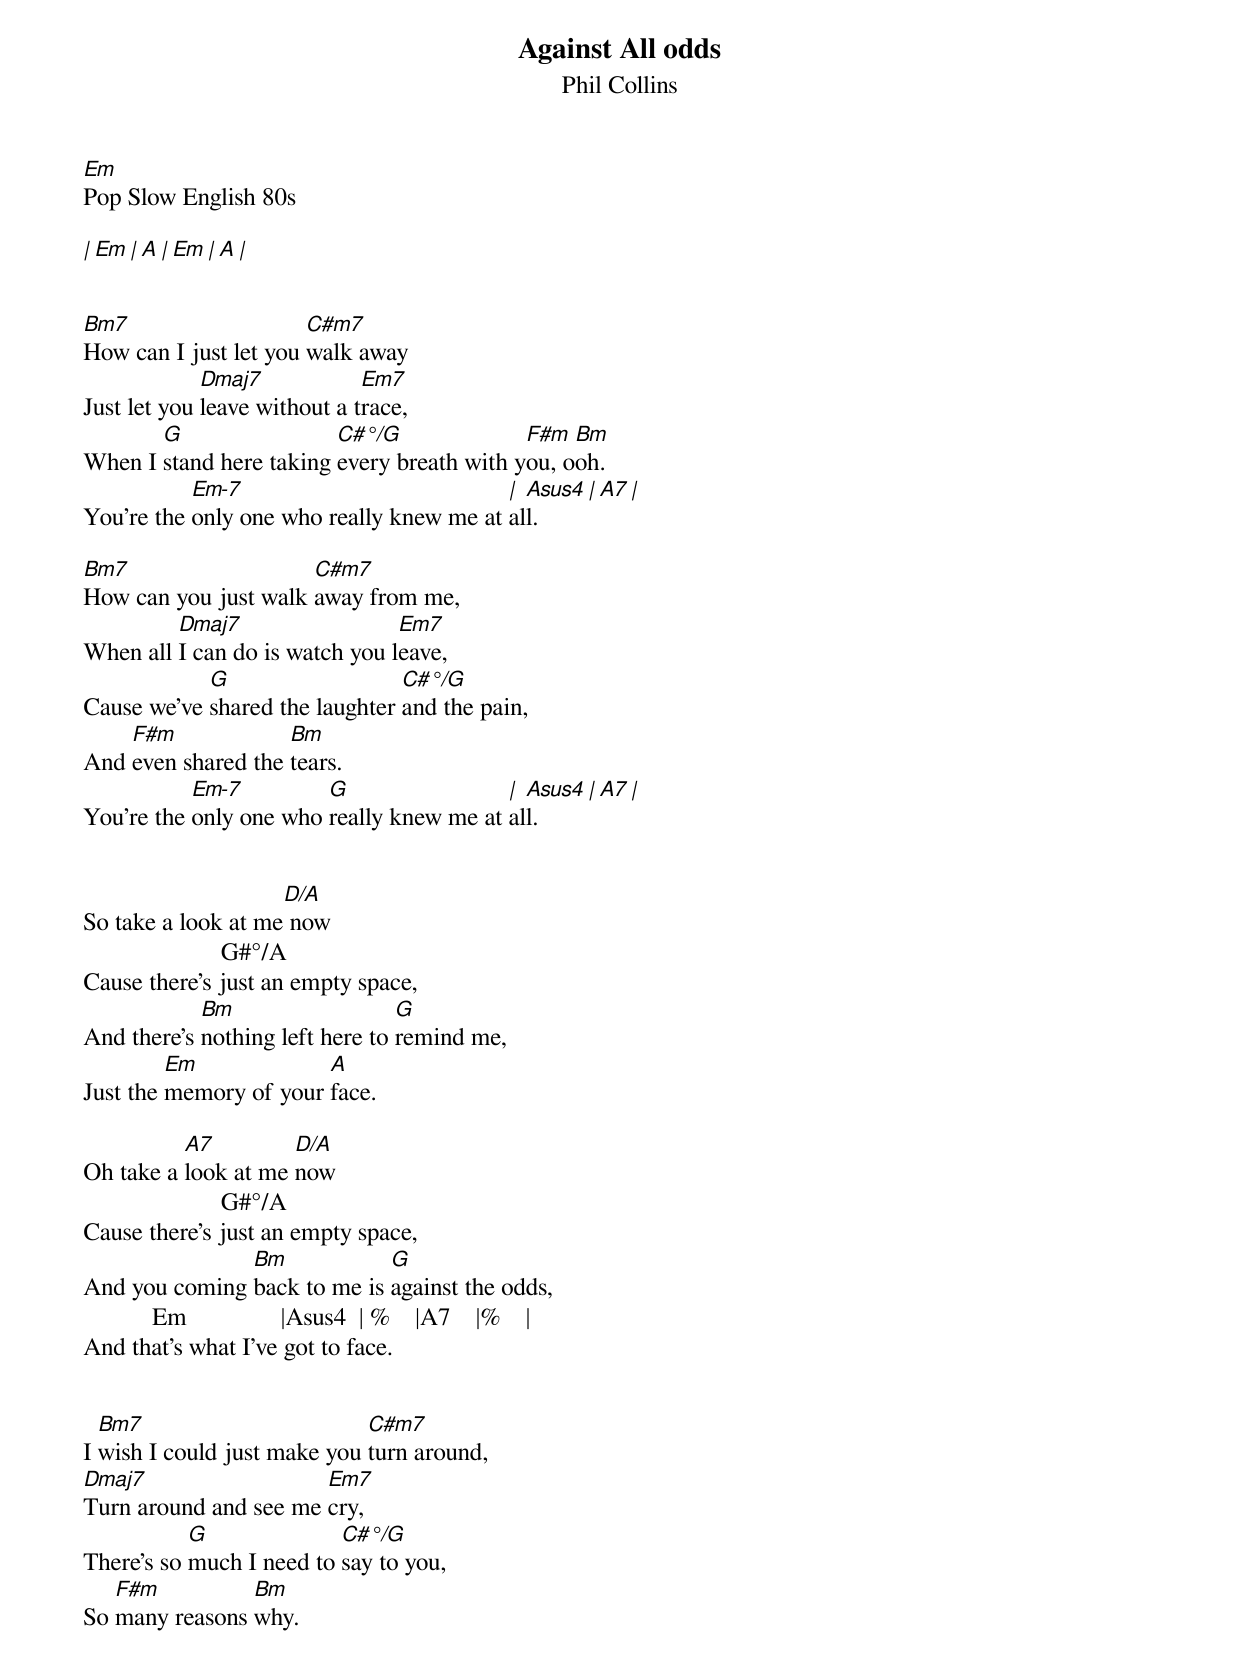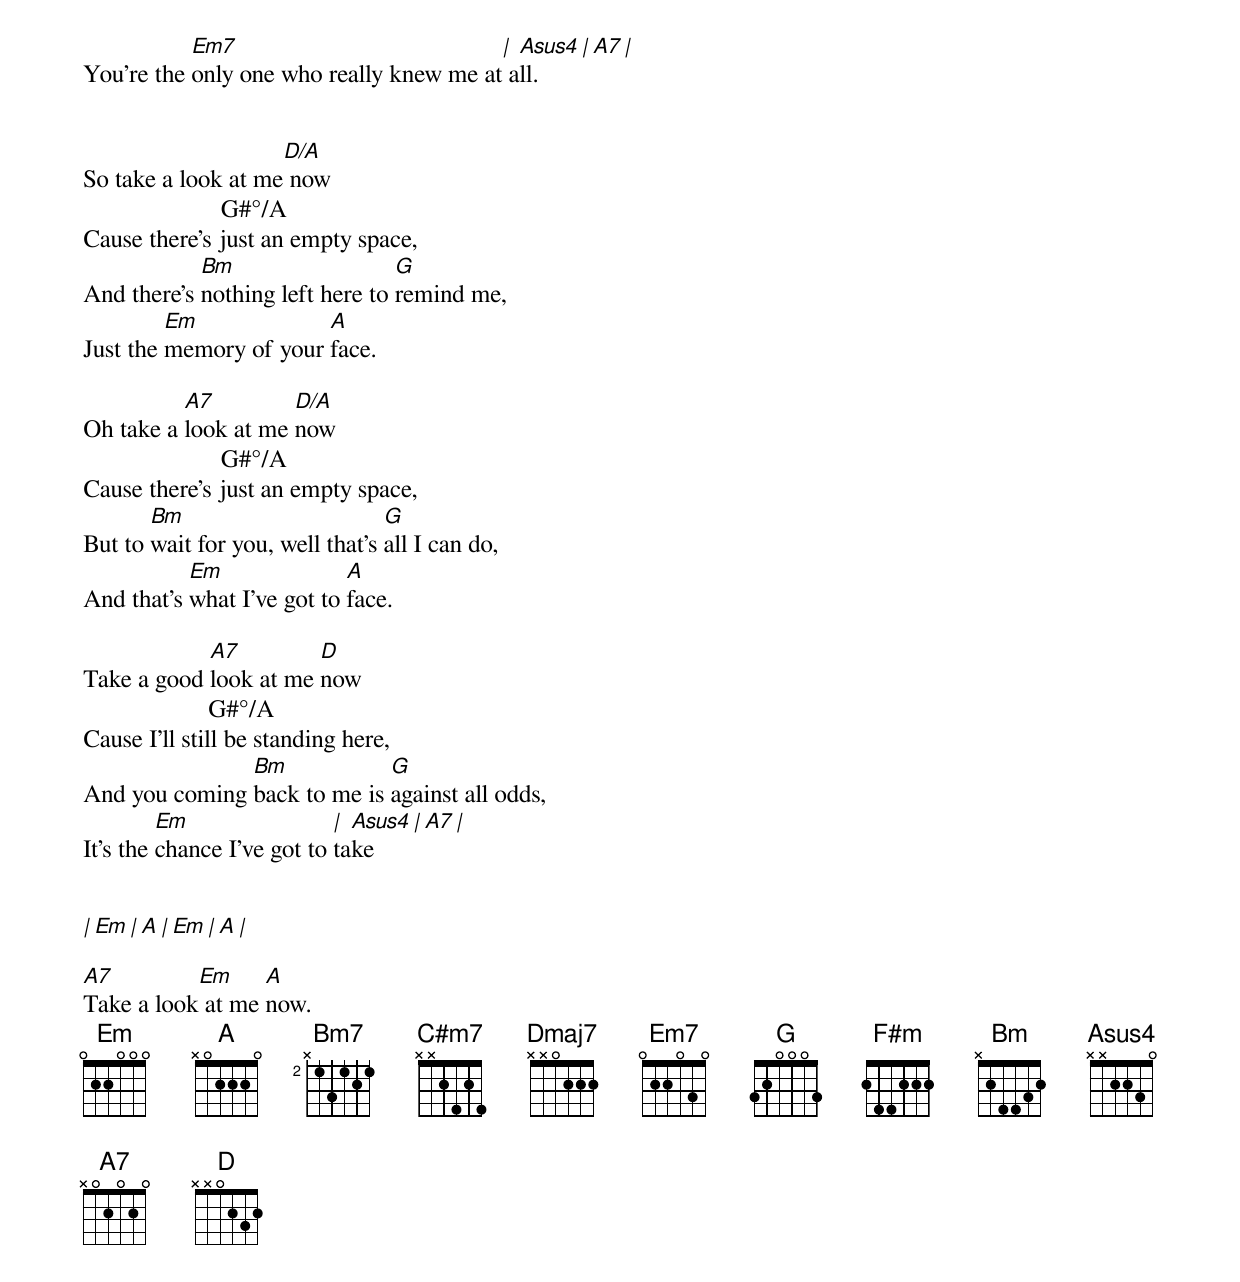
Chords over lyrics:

Against All odds
Phil Collins
Em
Pop Slow English 80s

| Em    |  A     | Em    |  A     |


Bm7                    C#m7
How can I just let you walk away
             Dmaj7            Em7
Just let you leave without a trace,
       G                 C#°/G              F#m  Bm
When I stand here taking every breath with you, ooh.
           Em-7                           | Asus4   | A7     |
You're the only one who really knew me at all.

Bm7                   C#m7
How can you just walk away from me,
         Dmaj7                  Em7
When all I can do is watch you leave,
            G                   C#°/G
Cause we've shared the laughter and the pain,
    F#m             Bm
And even shared the tears.
           Em-7         G                 | Asus4   | A7     |
You're the only one who really knew me at all.


                    D/A
So take a look at me now
                      G#°/A
Cause there's just an empty space,
            Bm                   G
And there's nothing left here to remind me,
         Em             A
Just the memory of your face.

          A7         D/A
Oh take a look at me now
                      G#°/A
Cause there's just an empty space,
               Bm            G
And you coming back to me is against the odds,
           Em               |Asus4  | %    |A7    |%    |
And that's what I've got to face.


  Bm7                        C#m7
I wish I could just make you turn around,
Dmaj7                  Em7
Turn around and see me cry,
           G              C#°/G
There's so much I need to say to you,
   F#m          Bm
So many reasons why.
           Em7                           | Asus4   | A7     |
You're the only one who really knew me at all.


                    D/A
So take a look at me now
                      G#°/A
Cause there's just an empty space,
            Bm                   G
And there's nothing left here to remind me,
         Em             A
Just the memory of your face.

          A7         D/A
Oh take a look at me now
                      G#°/A
Cause there's just an empty space,
       Bm                        G
But to wait for you, well that's all I can do,
           Em               A
And that's what I've got to face.

            A7         D
Take a good look at me now
                    G#°/A
Cause I'll still be standing here,
               Bm            G
And you coming back to me is against all odds,
         Em                 | Asus4   | A7     |
It's the chance I've got to take


| Em    |  A     | Em    |  A     |

A7         Em     A
Take a look at me now.
